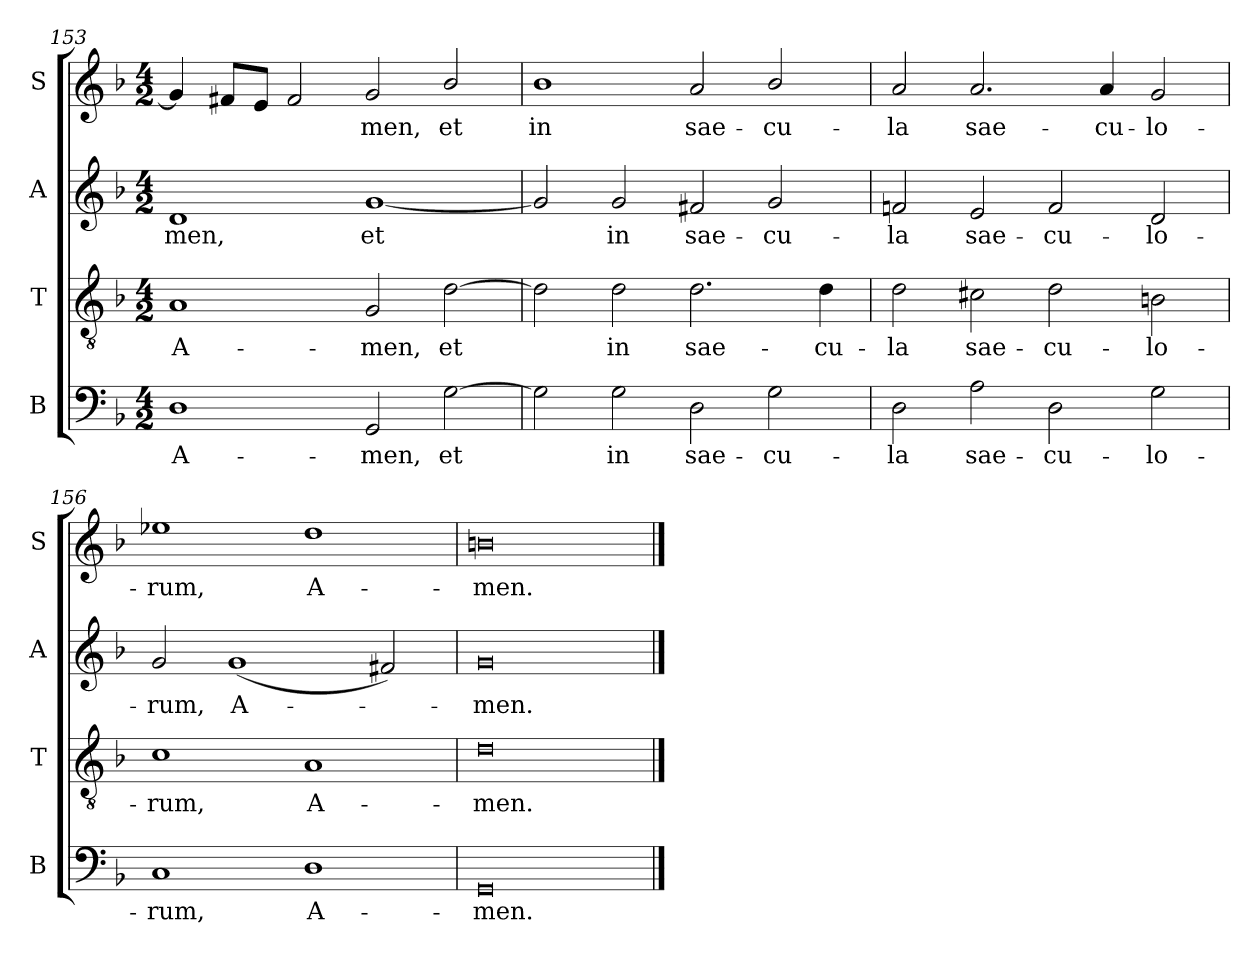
**kern	**text	**kern	**text	**kern	**text	**kern	**text
*part4	*part4	*part3	*part3	*part2	*part2	*part1	*part1
*staff4	*staff4	*staff3	*staff3	*staff2	*staff2	*staff1	*staff1
*I"B	*	*I"T	*	*I"A	*	*I"S	*
*I'B	*	*I'T	*	*I'A	*	*I'S	*
*clefF4	*	*clefGv2	*	*clefG2	*	*clefG2	*
*k[b-]	*	*k[b-]	*	*k[b-]	*	*k[b-]	*
*F:	*	*F:	*	*F:	*	*F:	*
*M4/2	*	*M4/2	*	*M4/2	*	*M4/2	*
=153	=153	=153	=153	=153	=153	=153	=153
!	!LO:LY:b	!	!LO:LY:b	!	!LO:LY:b	!	!
1D	A-	1A	A-	1d	-men,	4g]	.
.	.	.	.	.	.	8f#XL	.
.	.	.	.	.	.	8eJ	.
.	.	.	.	.	.	2f#	.
!	!LO:LY:b	!	!LO:LY:b	!	!LO:LY:b	!	!LO:LY:b
2GG	-men,	2G	-men,	[1g	et	2g	men,
!	!LO:LY:b	!	!LO:LY:b	!	!	!	!LO:LY:b
[2G	et	[2d	et	.	.	2b-/	et
=154	=154	=154	=154	=154	=154	=154	=154
!	!	!	!	!	!	!	!LO:LY:b
2G]	.	2d]	.	2g]	.	1b-	in
!	!LO:LY:b	!	!LO:LY:b	!	!LO:LY:b	!	!
2G	in	2d	in	2g	in	.	.
!	!LO:LY:b	!	!LO:LY:b	!	!LO:LY:b	!	!LO:LY:b
2D	sae-	2.d	sae-	2f#X	sae-	2a	sae-
!	!LO:LY:b	!	!	!	!LO:LY:b	!	!LO:LY:b
2G	-cu-	.	.	2g	-cu-	2b-/	-cu-
!	!	!	!LO:LY:b	!	!	!	!
.	.	4d	-cu-	.	.	.	.
=155	=155	=155	=155	=155	=155	=155	=155
!	!LO:LY:b	!	!LO:LY:b	!	!LO:LY:b	!	!LO:LY:b
2D	-la	2d	-la	2fn	-la	2a	-la
!	!LO:LY:b	!	!LO:LY:b	!	!LO:LY:b	!	!LO:LY:b
2A	sae-	2c#X	sae-	2e	sae-	2.a	sae-
!	!LO:LY:b	!	!LO:LY:b	!	!LO:LY:b	!	!
2D	-cu-	2d	-cu-	2f	-cu-	.	.
!	!	!	!	!	!	!	!LO:LY:b
.	.	.	.	.	.	4a	-cu-
!	!LO:LY:b	!	!LO:LY:b	!	!LO:LY:b	!	!LO:LY:b
2G	-lo-	2Bn	-lo-	2d	-lo-	2g	-lo-
=156	=156	=156	=156	=156	=156	=156	=156
!	!LO:LY:b	!	!LO:LY:b	!	!LO:LY:b	!	!LO:LY:b
1C	-rum,	1c	-rum,	2g	-rum,	1ee-X	-rum,
!	!	!	!	!	!LO:LY:b	!	!
.	.	.	.	(<1g	A-	.	.
!	!LO:LY:b	!	!LO:LY:b	!	!	!	!LO:LY:b
1D	A-	1A	A-	.	.	1dd	A-
.	.	.	.	2f#X)	.	.	.
=157	=157	=157	=157	=157	=157	=157	=157
!	!LO:LY:b	!	!LO:LY:b	!	!LO:LY:b	!	!LO:LY:b
0GG	-men.	0d	-men.	0g	men.	0bn	-men.
==	==	==	==	==	==	==	==
*-	*-	*-	*-	*-	*-	*-	*-
